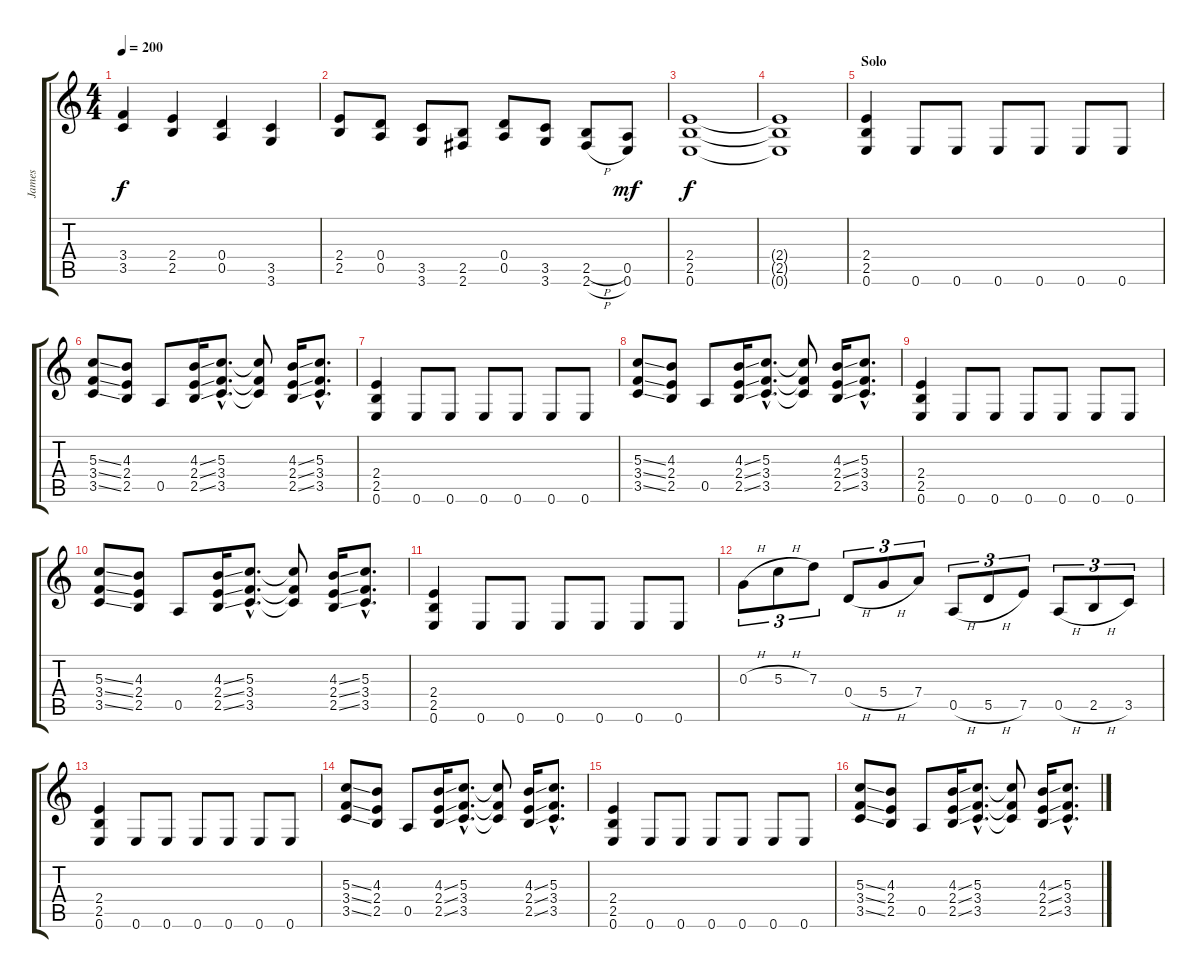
\track ("James" "James") {instrument distortionguitar}
\staff {score tabs}
\tuning (E4 B3 G3 D3 A2 E2) {hide}
\ts (4 4)
\tempo 200
\clef g2
\ks c
(3.4 3.5).4{dy f} (2.4 2.5).4 (0.4 0.5).4 (3.5 3.6).4 |
(2.4 2.5).8 (0.4 0.5).8 (3.5 3.6).8 (2.5 2.6).8 (0.4 0.5).8 (3.5 3.6).8 (2.5{h} 2.6{h}).8 (0.5 0.6).8{dy mf} |
(2.4 2.5 0.6).1{dy f} |
(2.4{t} 2.5{t} 0.6{t}).1 |
\section ("" "Solo")
(2.4 2.5 0.6).4{volume 14} 0.6.8 0.6.8 0.6.8 0.6.8 0.6.8 0.6.8 |
(5.3{ss} 3.4{ss} 3.5{ss}).8 (4.3 2.4 2.5).8 0.5.8 (4.3{ss} 2.4{ss} 2.5{ss}).16 (5.3{hac} 3.4{hac} 3.5{hac}).8{d} (5.3{t} 3.4{t} 3.5{t}).8 (4.3{ss} 2.4{ss} 2.5{ss}).16 (5.3{hac} 3.4{hac} 3.5{hac}).8{d} |
(2.4 2.5 0.6).4 0.6.8 0.6.8 0.6.8 0.6.8 0.6.8 0.6.8 |
(5.3{ss} 3.4{ss} 3.5{ss}).8 (4.3 2.4 2.5).8 0.5.8 (4.3{ss} 2.4{ss} 2.5{ss}).16 (5.3{hac} 3.4{hac} 3.5{hac}).8{d} (5.3{t} 3.4{t} 3.5{t}).8 (4.3{ss} 2.4{ss} 2.5{ss}).16 (5.3{hac} 3.4{hac} 3.5{hac}).8{d} |
(2.4 2.5 0.6).4 0.6.8 0.6.8 0.6.8 0.6.8 0.6.8 0.6.8 |
(5.3{ss} 3.4{ss} 3.5{ss}).8 (4.3 2.4 2.5).8 0.5.8 (4.3{ss} 2.4{ss} 2.5{ss}).16 (5.3{hac} 3.4{hac} 3.5{hac}).8{d} (5.3{t} 3.4{t} 3.5{t}).8 (4.3{ss} 2.4{ss} 2.5{ss}).16 (5.3{hac} 3.4{hac} 3.5{hac}).8{d} |
(2.4 2.5 0.6).4 0.6.8 0.6.8 0.6.8 0.6.8 0.6.8 0.6.8 |
0.3{h}.8{tu (3 2)} 5.3{h}.8{tu (3 2)} 7.3.8{tu (3 2)} 0.4{h}.8{tu (3 2)} 5.4{h}.8{tu (3 2)} 7.4.8{tu (3 2)} 0.5{h}.8{tu (3 2)} 5.5{h}.8{tu (3 2)} 7.5.8{tu (3 2)} 0.5{h}.8{tu (3 2)} 2.5{h}.8{tu (3 2)} 3.5.8{tu (3 2)} |
(2.4 2.5 0.6).4 0.6.8 0.6.8 0.6.8 0.6.8 0.6.8 0.6.8 |
(5.3{ss} 3.4{ss} 3.5{ss}).8 (4.3 2.4 2.5).8 0.5.8 (4.3{ss} 2.4{ss} 2.5{ss}).16 (5.3{hac} 3.4{hac} 3.5{hac}).8{d} (5.3{t} 3.4{t} 3.5{t}).8 (4.3{ss} 2.4{ss} 2.5{ss}).16 (5.3{hac} 3.4{hac} 3.5{hac}).8{d} |
(2.4 2.5 0.6).4 0.6.8 0.6.8 0.6.8 0.6.8 0.6.8 0.6.8 |
(5.3{ss} 3.4{ss} 3.5{ss}).8 (4.3 2.4 2.5).8 0.5.8 (4.3{ss} 2.4{ss} 2.5{ss}).16 (5.3{hac} 3.4{hac} 3.5{hac}).8{d} (5.3{t} 3.4{t} 3.5{t}).8 (4.3{ss} 2.4{ss} 2.5{ss}).16 (5.3{hac} 3.4{hac} 3.5{hac}).8{d}
